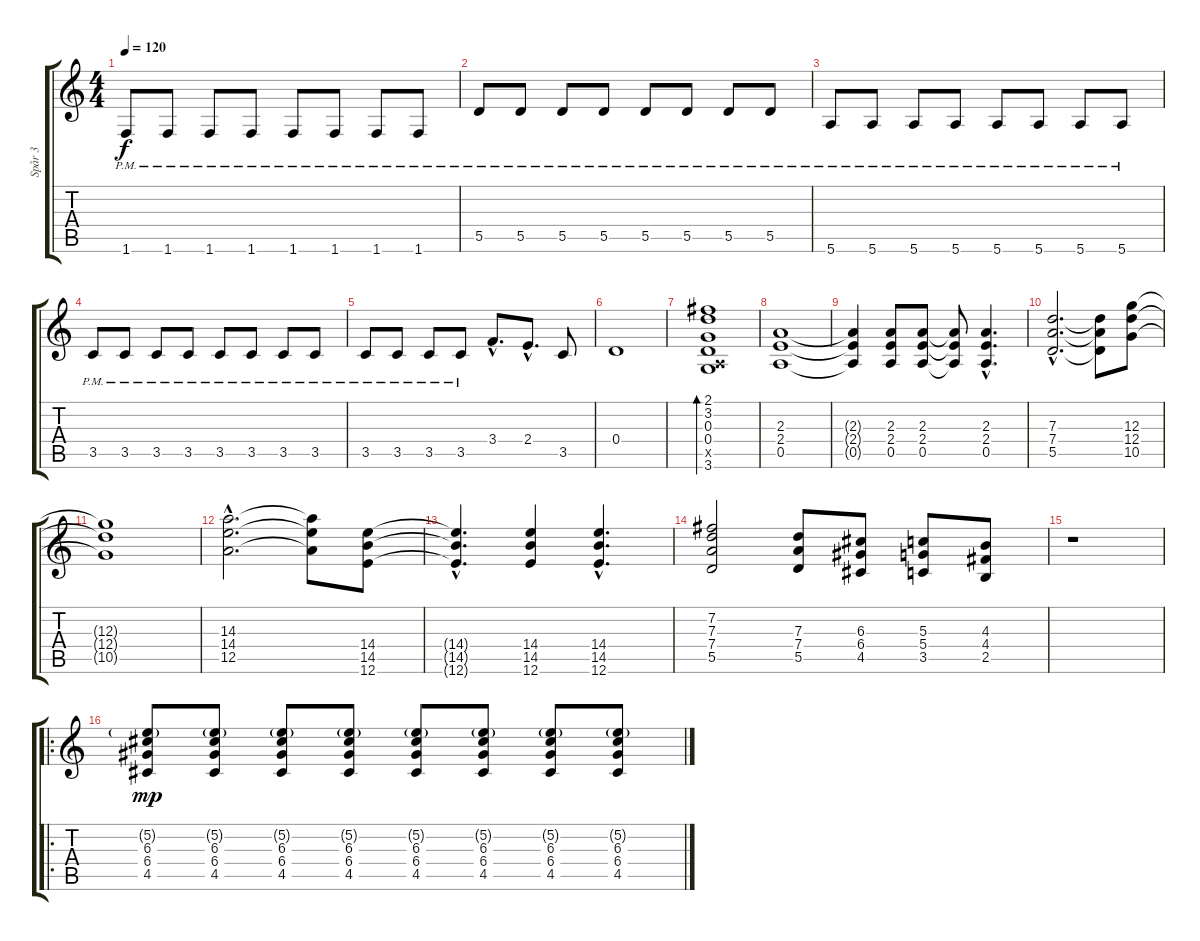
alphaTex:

\track ("Spår 3" "Spår 3") {instrument overdrivenguitar}
\staff {score tabs}
\tuning (E4 B3 G3 D3 A2 E2) {hide}
\ts (4 4)
\tempo 120
\clef g2
\ks c
1.6{pm}.8{dy f} 1.6{pm}.8 1.6{pm}.8 1.6{pm}.8 1.6{pm}.8 1.6{pm}.8 1.6{pm}.8 1.6{pm}.8 |
5.5{pm}.8 5.5{pm}.8 5.5{pm}.8 5.5{pm}.8 5.5{pm}.8 5.5{pm}.8 5.5{pm}.8 5.5{pm}.8 |
5.6{pm}.8 5.6{pm}.8 5.6{pm}.8 5.6{pm}.8 5.6{pm}.8 5.6{pm}.8 5.6{pm}.8 5.6{pm}.8 |
3.5{pm}.8 3.5{pm}.8 3.5{pm}.8 3.5{pm}.8 3.5{pm}.8 3.5{pm}.8 3.5{pm}.8 3.5{pm}.8 |
3.5{pm}.8 3.5{pm}.8 3.5{pm}.8 3.5{pm}.8 3.4{hac}.8{d} 2.4{hac}.8{d} 3.5.8 |
0.4.1 |
(2.1 3.2 0.3 0.4 0.5{x} 3.6).1{bd 120} |
(2.3 2.4 0.5).1 |
(2.3{t} 2.4{t} 0.5{t}).4 (2.3 2.4 0.5).8 (2.3 2.4 0.5).8 (2.3{t} 2.4{t} 0.5{t}).8 (2.3{hac} 2.4{hac} 0.5{hac}).4{d} |
(7.3{hac} 7.4{hac} 5.5{hac}).2{d} (7.3{t} 7.4{t} 5.5{t}).8 (12.3 12.4 10.5).8 |
(12.3{t} 12.4{t} 10.5{t}).1 |
(14.3{hac} 14.4{hac} 12.5{hac}).2{d} (14.3{t} 14.4{t} 12.5{t}).8 (14.4 14.5 12.6).8 |
(14.4{hac t} 14.5{hac t} 12.6{hac t}).4{d} (14.4 14.5 12.6).4 (14.4{hac} 14.5{hac} 12.6{hac}).4{d} |
(7.2 7.3 7.4 5.5).2 (7.3 7.4 5.5).8 (6.3 6.4 4.5).8 (5.3 5.4 3.5).8 (4.3 4.4 2.5).8 |
r.1 |
\ro
(5.2{g} 6.3 6.4 4.5).8{dy mp} (5.2{g} 6.3 6.4 4.5).8 (5.2{g} 6.3 6.4 4.5).8 (5.2{g} 6.3 6.4 4.5).8 (5.2{g} 6.3 6.4 4.5).8 (5.2{g} 6.3 6.4 4.5).8 (5.2{g} 6.3 6.4 4.5).8 (5.2{g} 6.3 6.4 4.5).8
